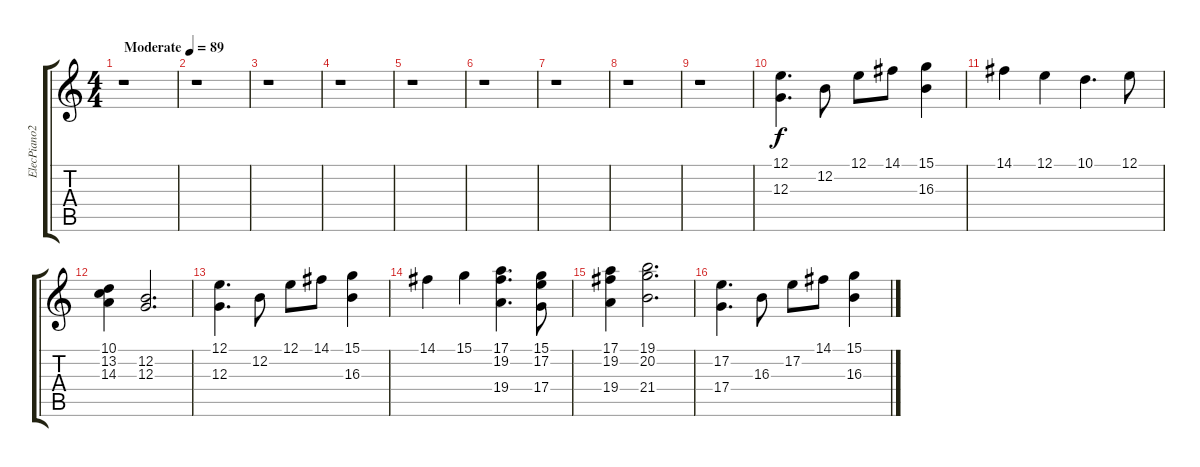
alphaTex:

\track ("ElecPiano2" "ElecPiano2") {instrument electricpiano1}
\staff {score tabs}
\tuning (E4 B3 G3 D3 A2 E2) {hide}
\ts (4 4)
\tempo (89 "Moderate")
\clef g2
\ks c
r.1{dy f instrument electricpiano1} |
r.1 |
r.1 |
r.1 |
r.1 |
r.1 |
r.1 |
r.1 |
r.1 |
(12.1 12.3).4{d} 12.2.8 12.1.8 14.1.8 (15.1 16.3).4 |
14.1.4 12.1.4 10.1.4{d} 12.1.8 |
(10.1 13.2 14.3).4 (12.2 12.3).2{d} |
(12.1 12.3).4{d} 12.2.8 12.1.8 14.1.8 (15.1 16.3).4 |
14.1.4 15.1.4 (17.1 19.2 19.4).4{d} (15.1 17.2 17.4).8 |
(17.1 19.2 19.4).4 (19.1 20.2 21.4).2{d} |
(17.2 17.4).4{d} 16.3.8 17.2.8 14.1.8 (15.1 16.3).4
